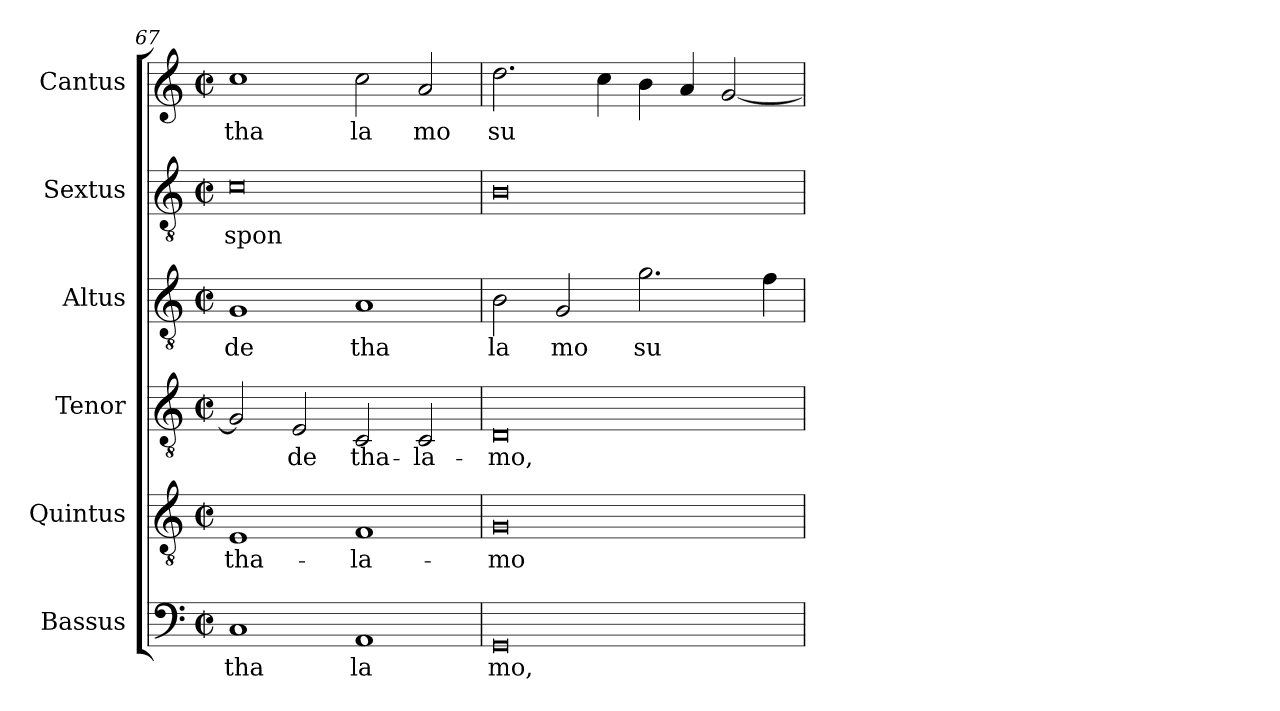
**kern	**text	**kern	**text	**kern	**text	**kern	**text	**kern	**text	**kern	**text
*part6	*part6	*part5	*part5	*part4	*part4	*part3	*part3	*part2	*part2	*part1	*part1
*staff6	*staff6	*staff5	*staff5	*staff4	*staff4	*staff3	*staff3	*staff2	*staff2	*staff1	*staff1
*I"Bassus	*	*I"Quintus	*	*I"Tenor	*	*I"Altus	*	*I"Sextus	*	*I"Cantus	*
!!LO:LB:g=z
*clefF4	*	*clefGv2	*	*clefGv2	*	*clefGv2	*	*clefGv2	*	*clefG2	*
*	*	*k[]	*	*	*	*	*	*	*	*	*
*	*	*C:	*	*	*	*	*	*	*	*	*
*M2/2	*	*M2/2	*	*M2/2	*	*M2/2	*	*M2/2	*	*M2/2	*
*met(c|)	*	*met(c|)	*	*met(c|)	*	*met(c|)	*	*met(c|)	*	*met(c|)	*
=67	=67	=67	=67	=67	=67	=67	=67	=67	=67	=67	=67
!	!LO:LY:b:cj	!	!LO:LY:b:cj	!	!	!	!LO:LY:b:cj	!	!LO:LY:b	!	!LO:LY:b:cj
1C	tha	1E	tha-	2G/]	.	1G	de	0c	spon	1cc	tha
!	!	!	!	!	!LO:LY:b:cj	!	!	!	!	!	!
.	.	.	.	2E/	de	.	.	.	.	.	.
!	!LO:LY:b:cj	!	!LO:LY:b:cj	!	!LO:LY:b:cj	!	!LO:LY:b:cj	!	!	!	!LO:LY:b:cj
1AA	la	1F	-la-	2C/	tha-	1A	tha	.	.	2cc\	la
!	!	!	!	!	!LO:LY:b:cj	!	!	!	!	!	!LO:LY:b:cj
.	.	.	.	2C/	-la-	.	.	.	.	2a/	mo
=68	=68	=68	=68	=68	=68	=68	=68	=68	=68	=68	=68
!	!LO:LY:b:cj	!	!LO:LY:b:cj	!	!LO:LY:b:cj	!	!LO:LY:b:cj	!	!	!	!LO:LY:b:cj
0GG	mo,	0G	-mo	0D	-mo,	2B\	la	0B	.	2.dd\	su
!	!	!	!	!	!	!	!LO:LY:b:cj	!	!	!	!
.	.	.	.	.	.	2G/	mo	.	.	.	.
.	.	.	.	.	.	.	.	.	.	4cc\	.
!	!	!	!	!	!	!	!LO:LY:b:cj	!	!	!	!
.	.	.	.	.	.	2.g\	su	.	.	4b\	.
.	.	.	.	.	.	.	.	.	.	4a/	.
.	.	.	.	.	.	.	.	.	.	[<2g/	.
.	.	.	.	.	.	4f\	.	.	.	.	.
=	=	=	=	=	=	=	=	=	=	=	=
*-	*-	*-	*-	*-	*-	*-	*-	*-	*-	*-	*-
